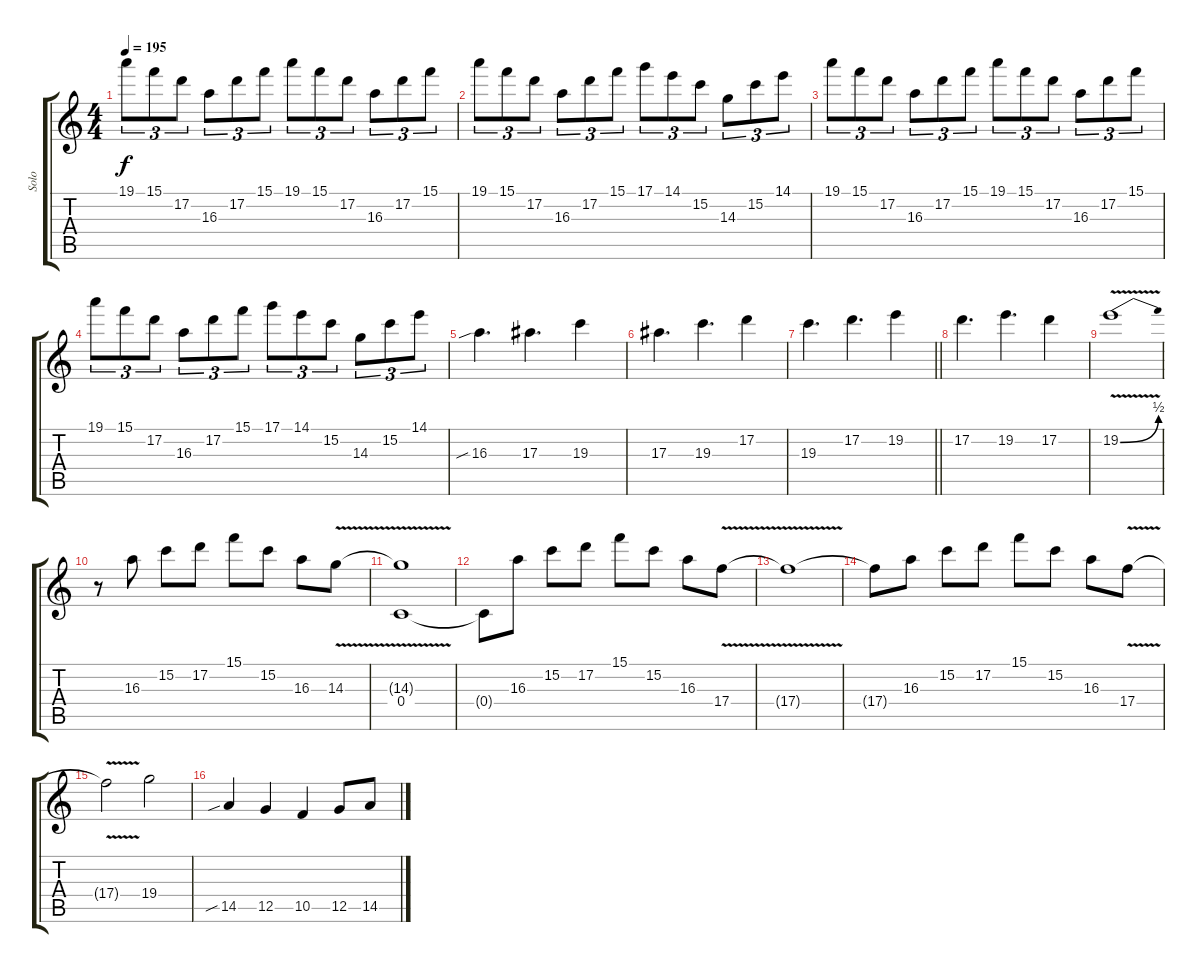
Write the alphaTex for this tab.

\track ("Solo" "Solo") {instrument distortionguitar}
\staff {score tabs}
\tuning (D4 A3 F3 C3 G2 C2) {hide}
\ts (4 4)
\tempo 195
\clef g2
\ks c
19.1.8{tu (3 2) dy f balance 2} 15.1.8{tu (3 2)} 17.2.8{tu (3 2)} 16.3.8{tu (3 2)} 17.2.8{tu (3 2)} 15.1.8{tu (3 2)} 19.1.8{tu (3 2)} 15.1.8{tu (3 2)} 17.2.8{tu (3 2)} 16.3.8{tu (3 2)} 17.2.8{tu (3 2)} 15.1.8{tu (3 2)} |
19.1.8{tu (3 2)} 15.1.8{tu (3 2)} 17.2.8{tu (3 2)} 16.3.8{tu (3 2)} 17.2.8{tu (3 2)} 15.1.8{tu (3 2)} 17.1.8{tu (3 2)} 14.1.8{tu (3 2)} 15.2.8{tu (3 2)} 14.3.8{tu (3 2)} 15.2.8{tu (3 2)} 14.1.8{tu (3 2)} |
19.1.8{tu (3 2)} 15.1.8{tu (3 2)} 17.2.8{tu (3 2)} 16.3.8{tu (3 2)} 17.2.8{tu (3 2)} 15.1.8{tu (3 2)} 19.1.8{tu (3 2)} 15.1.8{tu (3 2)} 17.2.8{tu (3 2)} 16.3.8{tu (3 2)} 17.2.8{tu (3 2)} 15.1.8{tu (3 2)} |
19.1.8{tu (3 2)} 15.1.8{tu (3 2)} 17.2.8{tu (3 2)} 16.3.8{tu (3 2)} 17.2.8{tu (3 2)} 15.1.8{tu (3 2)} 17.1.8{tu (3 2)} 14.1.8{tu (3 2)} 15.2.8{tu (3 2)} 14.3.8{tu (3 2)} 15.2.8{tu (3 2)} 14.1.8{tu (3 2)} |
16.3{sib}.4{d} 17.3.4{d} 19.3.4 |
17.3.4{d} 19.3.4{d} 17.2.4 |
\barLineRight lightlight
19.3.4{d} 17.2.4{d} 19.2.4 |
17.2.4{d} 19.2.4{d} 17.2.4 |
19.2{be (bend 0 0 60 2) v}.1 |
r.8 16.3.8 15.2.8 17.2.8 15.1.8 15.2.8 16.3.8 14.3{v}.8 |
(14.3{t} 0.4).1 |
0.4{t}.8 16.3.8 15.2.8 17.2.8 15.1.8 15.2.8 16.3.8 17.4{v}.8 |
17.4{t}.1 |
17.4{t}.8 16.3.8 15.2.8 17.2.8 15.1.8 15.2.8 16.3.8 17.4{v}.8 |
17.4{t}.2 19.4.2 |
14.5{sib}.4 12.5.4 10.5.4 12.5.8 14.5.8
